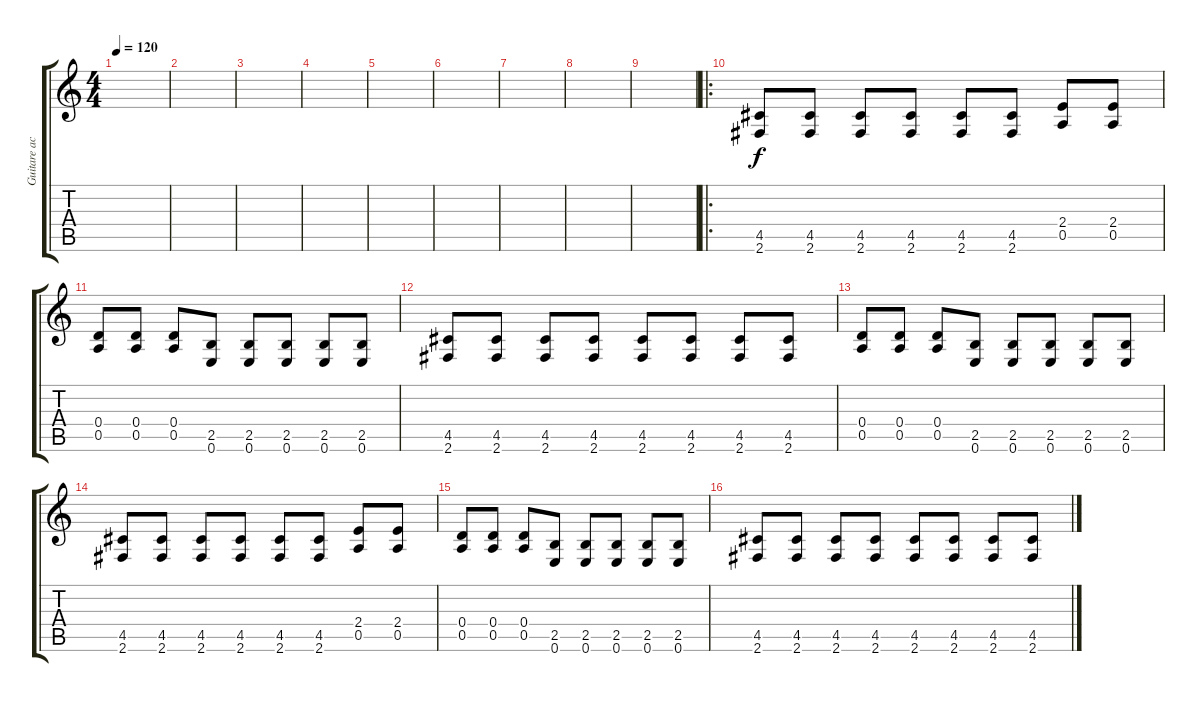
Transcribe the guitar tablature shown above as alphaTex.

\track ("Guitare acc 2" "Guitare ac") {instrument overdrivenguitar}
\staff {score tabs}
\tuning (E4 B3 G3 D3 A2 E2) {hide}
\ts (4 4)
\tempo 120
\clef g2
\ks c
|
|
|
|
|
|
|
|
|
\ro
(4.5 2.6).8 (4.5 2.6).8 (4.5 2.6).8 (4.5 2.6).8 (4.5 2.6).8 (4.5 2.6).8 (2.4 0.5).8 (2.4 0.5).8 |
(0.4 0.5).8 (0.4 0.5).8 (0.4 0.5).8 (2.5 0.6).8 (2.5 0.6).8 (2.5 0.6).8 (2.5 0.6).8 (2.5 0.6).8 |
(4.5 2.6).8 (4.5 2.6).8 (4.5 2.6).8 (4.5 2.6).8 (4.5 2.6).8 (4.5 2.6).8 (4.5 2.6).8 (4.5 2.6).8 |
(0.4 0.5).8 (0.4 0.5).8 (0.4 0.5).8 (2.5 0.6).8 (2.5 0.6).8 (2.5 0.6).8 (2.5 0.6).8 (2.5 0.6).8 |
(4.5 2.6).8 (4.5 2.6).8 (4.5 2.6).8 (4.5 2.6).8 (4.5 2.6).8 (4.5 2.6).8 (2.4 0.5).8 (2.4 0.5).8 |
(0.4 0.5).8 (0.4 0.5).8 (0.4 0.5).8 (2.5 0.6).8 (2.5 0.6).8 (2.5 0.6).8 (2.5 0.6).8 (2.5 0.6).8 |
(4.5 2.6).8 (4.5 2.6).8 (4.5 2.6).8 (4.5 2.6).8 (4.5 2.6).8 (4.5 2.6).8 (4.5 2.6).8 (4.5 2.6).8
